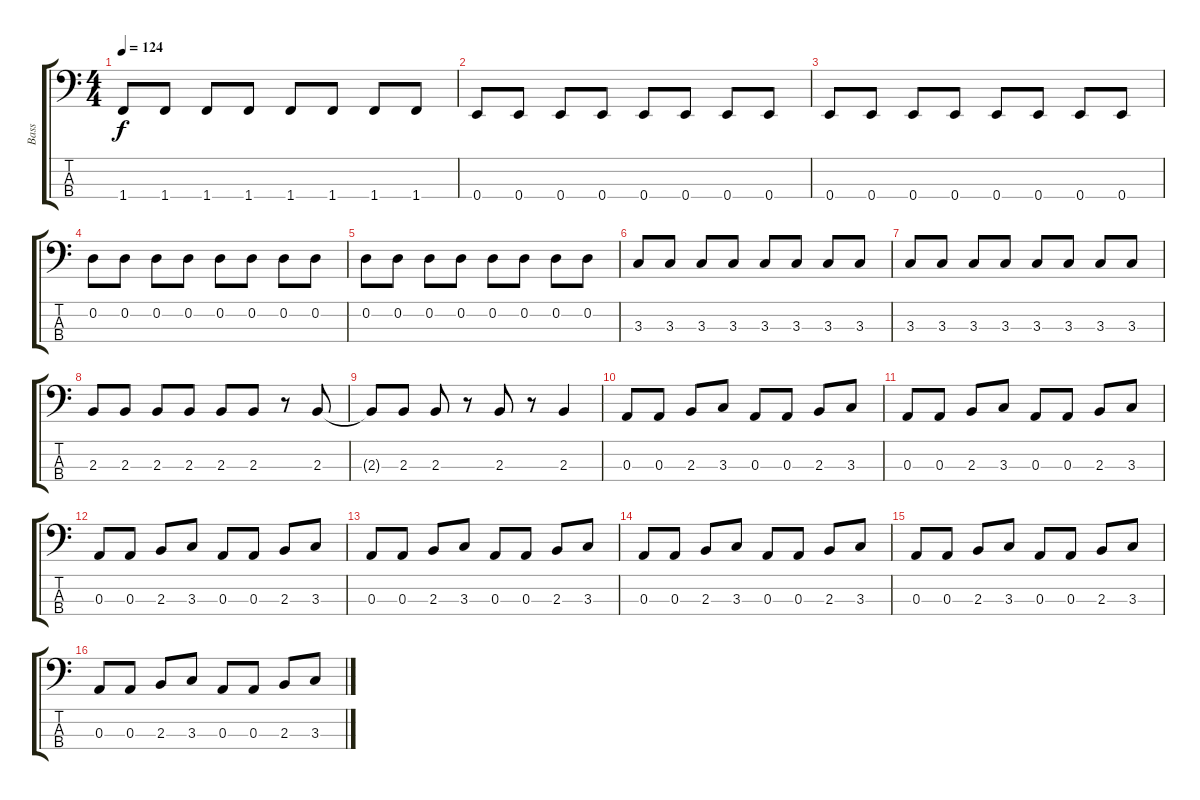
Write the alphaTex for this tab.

\track ("Bass" "Bass") {instrument electricbasspick}
\staff {score tabs}
\tuning (G2 D2 A1 E1) {hide}
\ts (4 4)
\tempo 124
\clef f4
\ks c
1.4.8{dy f} 1.4.8 1.4.8 1.4.8 1.4.8 1.4.8 1.4.8 1.4.8 |
0.4.8 0.4.8 0.4.8 0.4.8 0.4.8 0.4.8 0.4.8 0.4.8 |
0.4.8 0.4.8 0.4.8 0.4.8 0.4.8 0.4.8 0.4.8 0.4.8 |
0.2.8 0.2.8 0.2.8 0.2.8 0.2.8 0.2.8 0.2.8 0.2.8 |
0.2.8 0.2.8 0.2.8 0.2.8 0.2.8 0.2.8 0.2.8 0.2.8 |
3.3.8 3.3.8 3.3.8 3.3.8 3.3.8 3.3.8 3.3.8 3.3.8 |
3.3.8 3.3.8 3.3.8 3.3.8 3.3.8 3.3.8 3.3.8 3.3.8 |
2.3.8 2.3.8 2.3.8 2.3.8 2.3.8 2.3.8 r.8 2.3.8 |
2.3{t}.8 2.3.8 2.3.8 r.8 2.3.8 r.8 2.3.4 |
0.3.8 0.3.8 2.3.8 3.3.8 0.3.8 0.3.8 2.3.8 3.3.8 |
0.3.8 0.3.8 2.3.8 3.3.8 0.3.8 0.3.8 2.3.8 3.3.8 |
0.3.8 0.3.8 2.3.8 3.3.8 0.3.8 0.3.8 2.3.8 3.3.8 |
0.3.8 0.3.8 2.3.8 3.3.8 0.3.8 0.3.8 2.3.8 3.3.8 |
0.3.8 0.3.8 2.3.8 3.3.8 0.3.8 0.3.8 2.3.8 3.3.8 |
0.3.8 0.3.8 2.3.8 3.3.8 0.3.8 0.3.8 2.3.8 3.3.8 |
0.3.8 0.3.8 2.3.8 3.3.8 0.3.8 0.3.8 2.3.8 3.3.8
